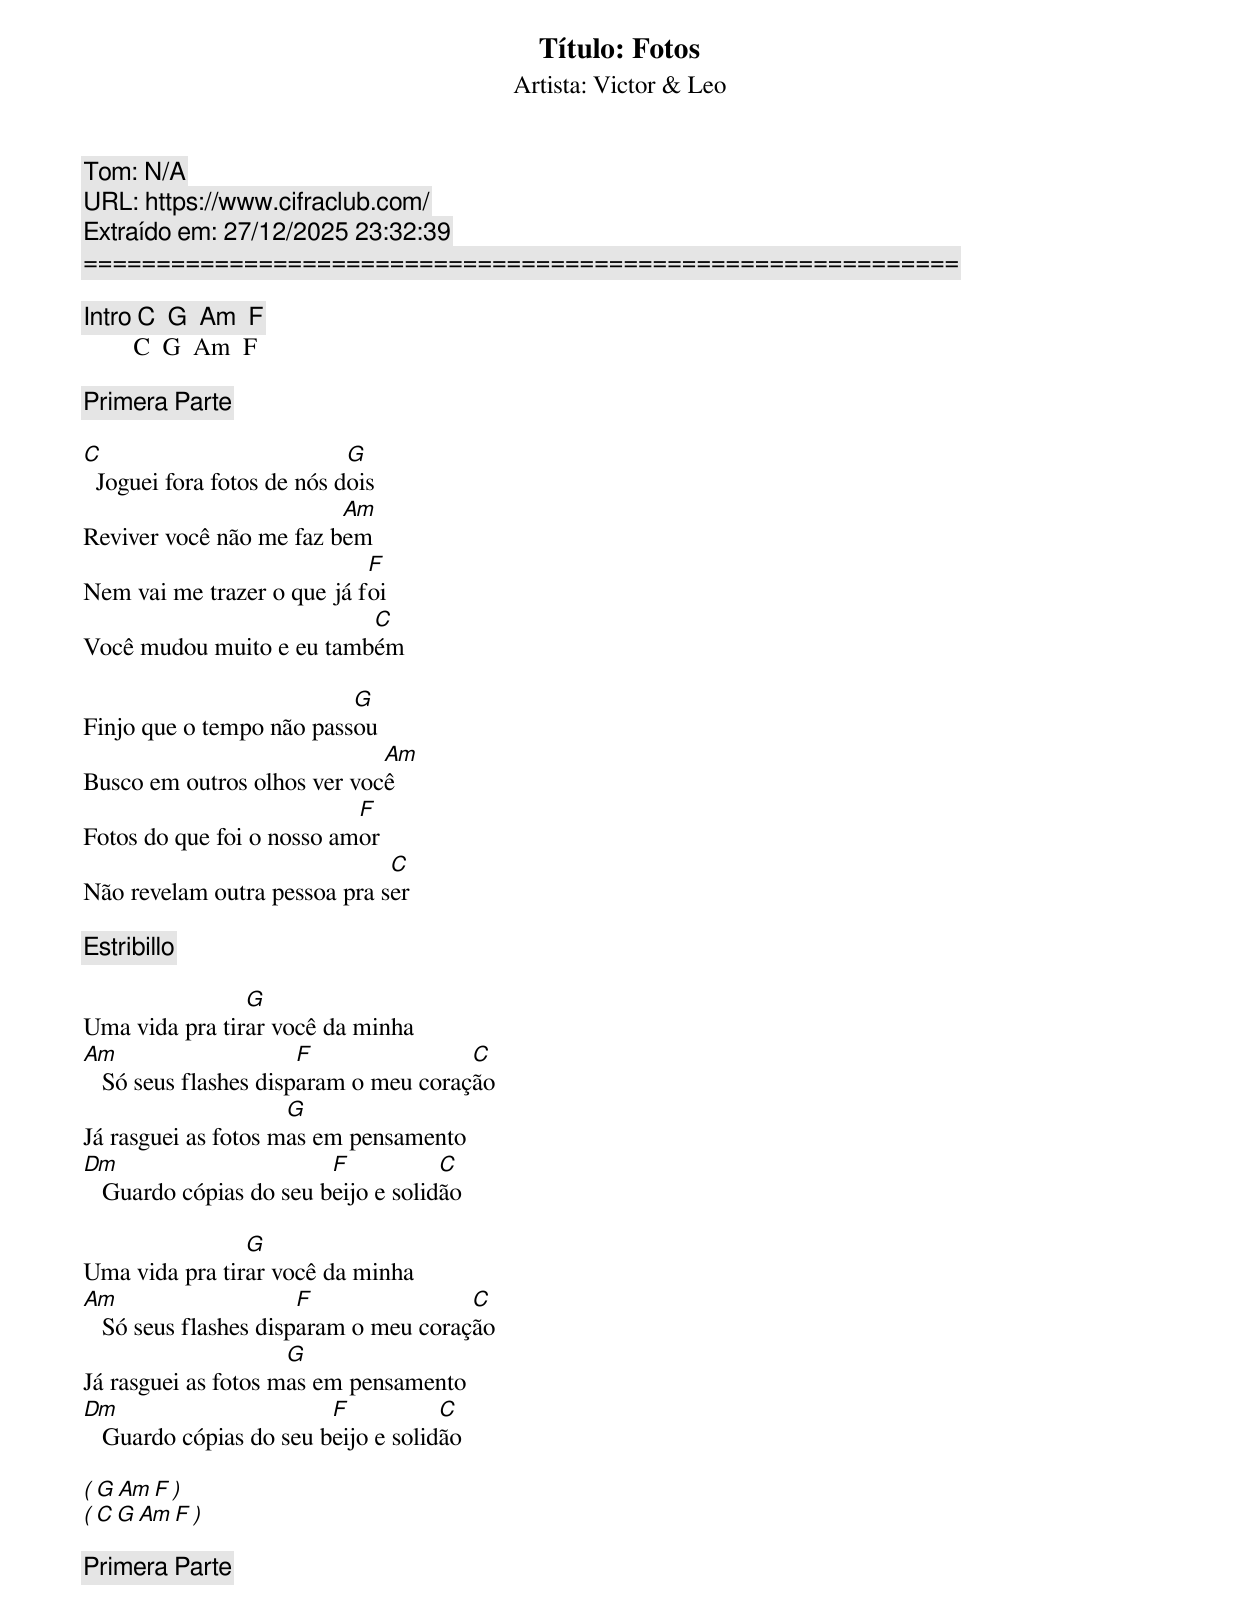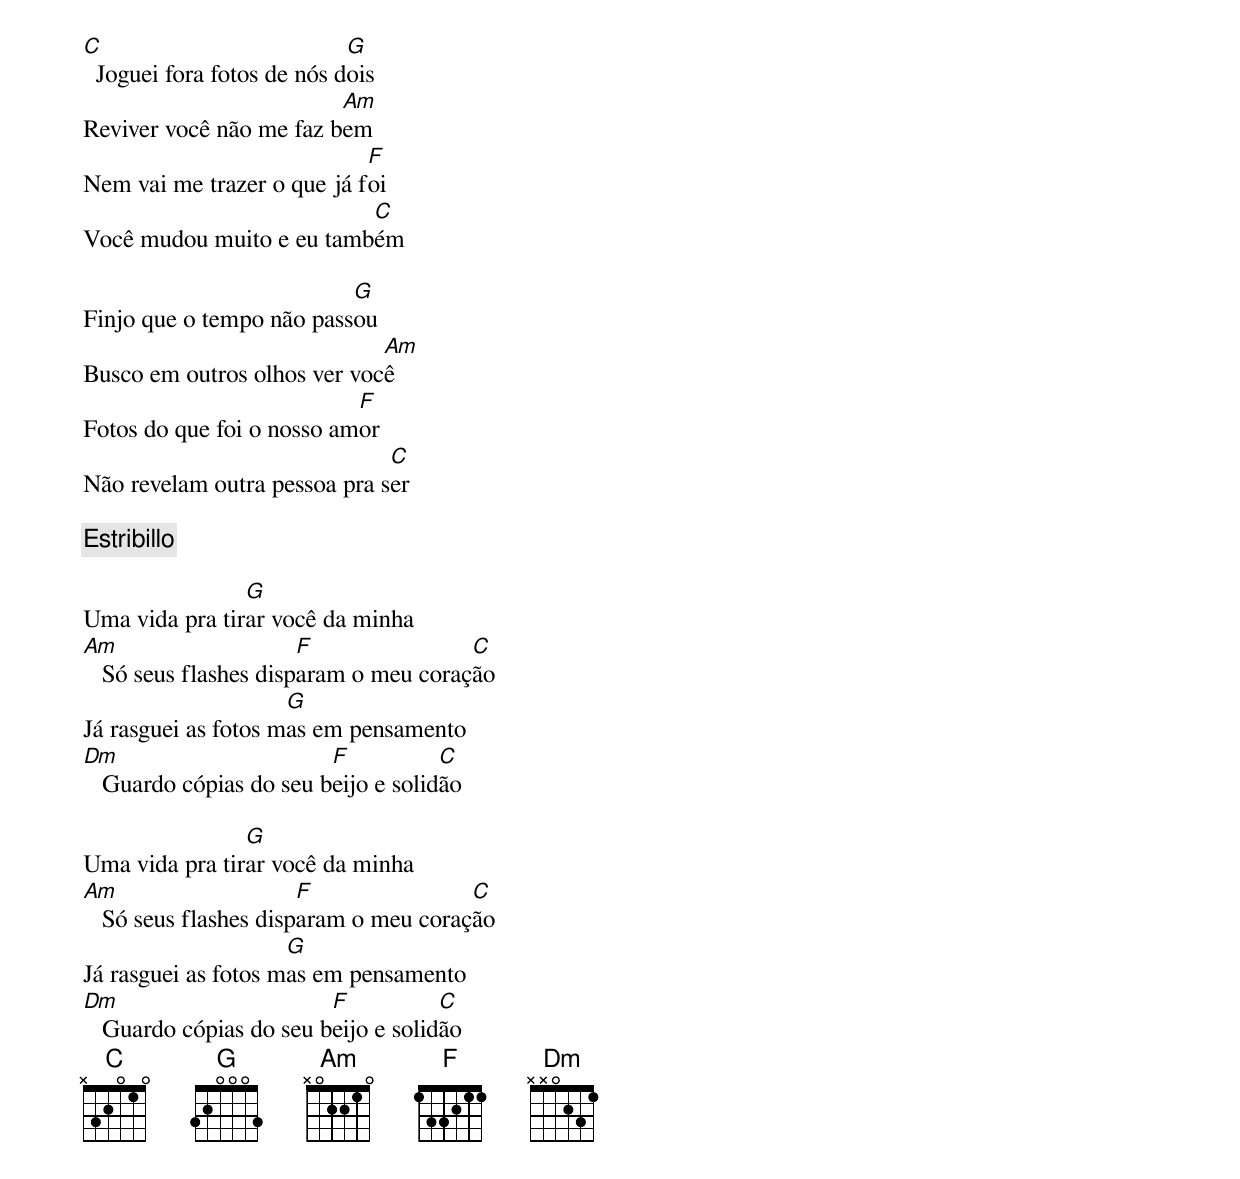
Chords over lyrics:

Título: Fotos
Artista: Victor & Leo
Tom: N/A
URL: https://www.cifraclub.com/
Extraído em: 27/12/2025 23:32:39
============================================================

[Intro] C  G  Am  F
        C  G  Am  F

[Primera Parte]

C                           G
  Joguei fora fotos de nós dois
                         Am
Reviver você não me faz bem
                            F
Nem vai me trazer o que já foi
                          C
Você mudou muito e eu também

                          G
Finjo que o tempo não passou
                             Am
Busco em outros olhos ver você
                           F
Fotos do que foi o nosso amor
                              C
Não revelam outra pessoa pra ser

[Estribillo]

                G
Uma vida pra tirar você da minha
Am                     F               C
   Só seus flashes disparam o meu coração
                     G
Já rasguei as fotos mas em pensamento
Dm                       F           C
   Guardo cópias do seu beijo e solidão

                G
Uma vida pra tirar você da minha
Am                     F               C
   Só seus flashes disparam o meu coração
                     G
Já rasguei as fotos mas em pensamento
Dm                       F           C
   Guardo cópias do seu beijo e solidão

( G  Am  F )
( C  G  Am  F )

[Primera Parte]

C                           G
  Joguei fora fotos de nós dois
                         Am
Reviver você não me faz bem
                            F
Nem vai me trazer o que já foi
                          C
Você mudou muito e eu também

                          G
Finjo que o tempo não passou
                             Am
Busco em outros olhos ver você
                           F
Fotos do que foi o nosso amor
                              C
Não revelam outra pessoa pra ser

[Estribillo]

                G
Uma vida pra tirar você da minha
Am                     F               C
   Só seus flashes disparam o meu coração
                     G
Já rasguei as fotos mas em pensamento
Dm                       F           C
   Guardo cópias do seu beijo e solidão

                G
Uma vida pra tirar você da minha
Am                     F               C
   Só seus flashes disparam o meu coração
                     G
Já rasguei as fotos mas em pensamento
Dm                       F           C
   Guardo cópias do seu beijo e solidão
